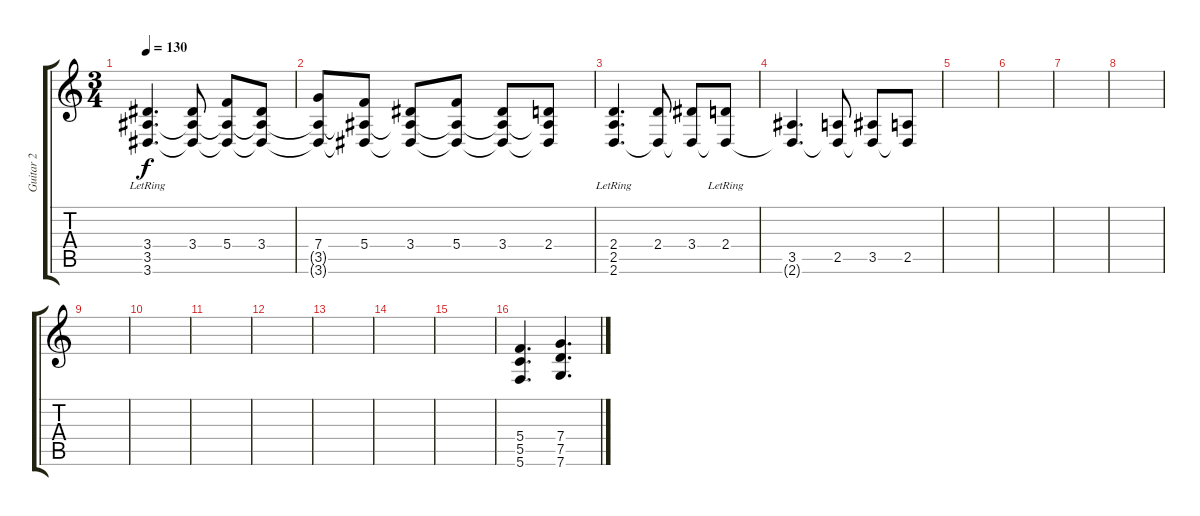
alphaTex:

\track ("Guitar 2" "Guitar 2") {instrument overdrivenguitar}
\staff {score tabs}
\tuning (D4 A3 F3 C3 G2 C2) {hide}
\ts (3 4)
\tempo 130
\clef g2
\ks c
(3.4{lr} 3.5{lr} 3.6{lr}).4{d dy f} (3.4 3.5{t} 3.6{t}).8 (5.4 3.5{t} 3.6{t}).8 (3.4 3.5{t} 3.6{t}).8 |
(7.4 3.5{t} 3.6{t}).8 (5.4 3.5{t} 3.6{t}).8 (3.4 3.5{t} 3.6{t}).8 (5.4 3.5{t} 3.6{t}).8 (3.4 3.5{t} 3.6{t}).8 (2.4 3.5{t} 3.6{t}).8 |
(2.4{lr} 2.5{lr} 2.6{lr}).4{d} (2.4 2.6{t}).8 (3.4 2.6{t}).8 (2.4{lr} 2.6{t}).8 |
(3.5 2.6{t}).4{d} (2.5 2.6{t}).8 (3.5 2.6{t}).8 (2.5 2.6{t}).8 |
|
|
|
|
|
|
|
|
|
|
|
(5.4 5.5 5.6).4{d} (7.4 7.5 7.6).4{d}
